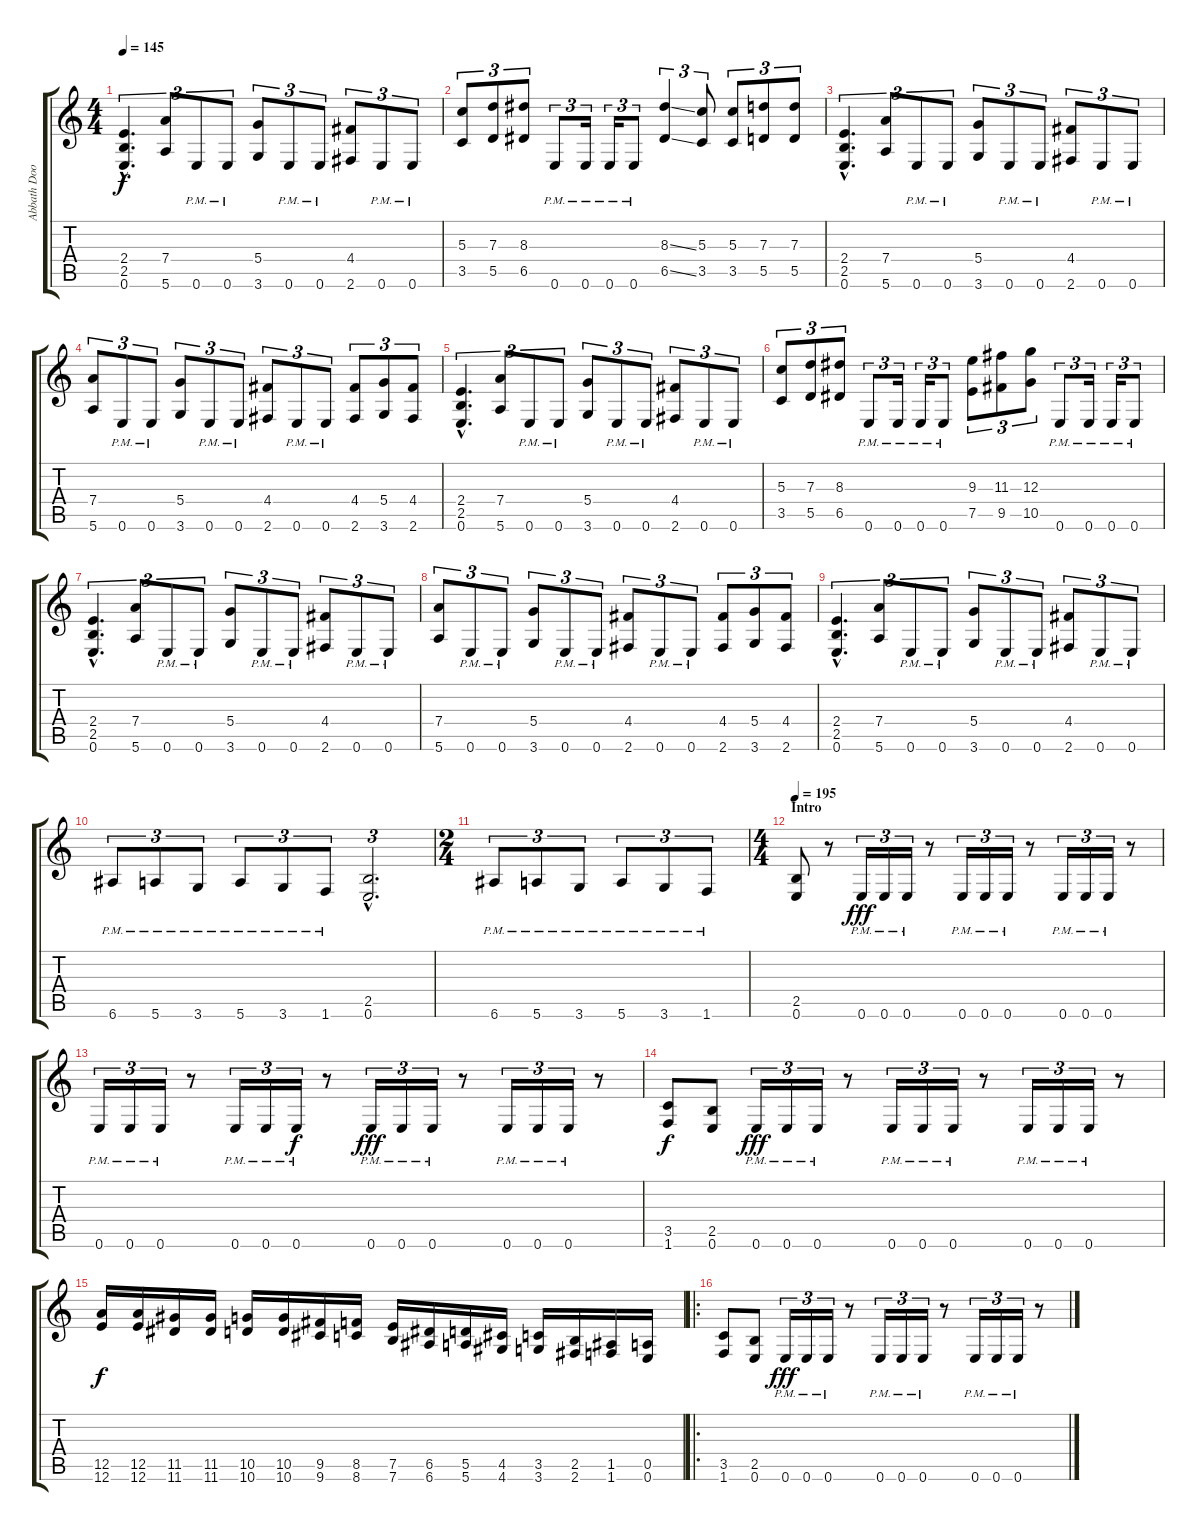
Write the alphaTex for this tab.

\track ("Abbath Doom Occulta" "Abbath Doo") {instrument distortionguitar}
\staff {score tabs}
\tuning (E4 B3 G3 D3 A2 E2) {hide}
\ts (4 4)
\tempo 145
\clef g2
\ks c
(2.4{hac} 2.5{hac} 0.6{hac}).4{d tu (3 2) dy f} (7.4 5.6).8{tu (3 2)} 0.6{pm}.8{tu (3 2)} 0.6{pm}.8{tu (3 2)} (5.4 3.6).8{tu (3 2)} 0.6{pm}.8{tu (3 2)} 0.6{pm}.8{tu (3 2)} (4.4 2.6).8{tu (3 2)} 0.6{pm}.8{tu (3 2)} 0.6{pm}.8{tu (3 2)} |
(5.3 3.5).8{tu (3 2)} (7.3 5.5).8{tu (3 2)} (8.3 6.5).8{tu (3 2)} 0.6{pm}.8{tu (3 2)} 0.6{pm}.16{tu (3 2)} 0.6{pm}.16{tu (3 2)} 0.6{pm}.8{tu (3 2)} (8.3{ss} 6.5{ss}).4{tu (3 2)} (5.3 3.5).8{tu (3 2)} (5.3 3.5).8{tu (3 2)} (7.3 5.5).8{tu (3 2)} (7.3 5.5).8{tu (3 2)} |
(2.4{hac} 2.5{hac} 0.6{hac}).4{d tu (3 2)} (7.4 5.6).8{tu (3 2)} 0.6{pm}.8{tu (3 2)} 0.6{pm}.8{tu (3 2)} (5.4 3.6).8{tu (3 2)} 0.6{pm}.8{tu (3 2)} 0.6{pm}.8{tu (3 2)} (4.4 2.6).8{tu (3 2)} 0.6{pm}.8{tu (3 2)} 0.6{pm}.8{tu (3 2)} |
(7.4 5.6).8{tu (3 2)} 0.6{pm}.8{tu (3 2)} 0.6{pm}.8{tu (3 2)} (5.4 3.6).8{tu (3 2)} 0.6{pm}.8{tu (3 2)} 0.6{pm}.8{tu (3 2)} (4.4 2.6).8{tu (3 2)} 0.6{pm}.8{tu (3 2)} 0.6{pm}.8{tu (3 2)} (4.4 2.6).8{tu (3 2)} (5.4 3.6).8{tu (3 2)} (4.4 2.6).8{tu (3 2)} |
(2.4{hac} 2.5{hac} 0.6{hac}).4{d tu (3 2)} (7.4 5.6).8{tu (3 2)} 0.6{pm}.8{tu (3 2)} 0.6{pm}.8{tu (3 2)} (5.4 3.6).8{tu (3 2)} 0.6{pm}.8{tu (3 2)} 0.6{pm}.8{tu (3 2)} (4.4 2.6).8{tu (3 2)} 0.6{pm}.8{tu (3 2)} 0.6{pm}.8{tu (3 2)} |
(5.3 3.5).8{tu (3 2)} (7.3 5.5).8{tu (3 2)} (8.3 6.5).8{tu (3 2)} 0.6{pm}.8{tu (3 2)} 0.6{pm}.16{tu (3 2)} 0.6{pm}.16{tu (3 2)} 0.6{pm}.8{tu (3 2)} (9.3 7.5).8{tu (3 2)} (11.3 9.5).8{tu (3 2)} (12.3 10.5).8{tu (3 2)} 0.6{pm}.8{tu (3 2)} 0.6{pm}.16{tu (3 2)} 0.6{pm}.16{tu (3 2)} 0.6{pm}.8{tu (3 2)} |
(2.4{hac} 2.5{hac} 0.6{hac}).4{d tu (3 2)} (7.4 5.6).8{tu (3 2)} 0.6{pm}.8{tu (3 2)} 0.6{pm}.8{tu (3 2)} (5.4 3.6).8{tu (3 2)} 0.6{pm}.8{tu (3 2)} 0.6{pm}.8{tu (3 2)} (4.4 2.6).8{tu (3 2)} 0.6{pm}.8{tu (3 2)} 0.6{pm}.8{tu (3 2)} |
(7.4 5.6).8{tu (3 2)} 0.6{pm}.8{tu (3 2)} 0.6{pm}.8{tu (3 2)} (5.4 3.6).8{tu (3 2)} 0.6{pm}.8{tu (3 2)} 0.6{pm}.8{tu (3 2)} (4.4 2.6).8{tu (3 2)} 0.6{pm}.8{tu (3 2)} 0.6{pm}.8{tu (3 2)} (4.4 2.6).8{tu (3 2)} (5.4 3.6).8{tu (3 2)} (4.4 2.6).8{tu (3 2)} |
(2.4{hac} 2.5{hac} 0.6{hac}).4{d tu (3 2)} (7.4 5.6).8{tu (3 2)} 0.6{pm}.8{tu (3 2)} 0.6{pm}.8{tu (3 2)} (5.4 3.6).8{tu (3 2)} 0.6{pm}.8{tu (3 2)} 0.6{pm}.8{tu (3 2)} (4.4 2.6).8{tu (3 2)} 0.6{pm}.8{tu (3 2)} 0.6{pm}.8{tu (3 2)} |
6.6{pm}.8{tu (3 2)} 5.6{pm}.8{tu (3 2)} 3.6{pm}.8{tu (3 2)} 5.6{pm}.8{tu (3 2)} 3.6{pm}.8{tu (3 2)} 1.6{pm}.8{tu (3 2)} (2.5{hac} 0.6{hac}).2{d tu (3 2)} |
\ts (2 4)
6.6{pm}.8{tu (3 2)} 5.6{pm}.8{tu (3 2)} 3.6{pm}.8{tu (3 2)} 5.6{pm}.8{tu (3 2)} 3.6{pm}.8{tu (3 2)} 1.6{pm}.8{tu (3 2)} |
\ts (4 4)
\section ("" "Intro")
\tempo 195
(2.5 0.6).8 r.8 0.6{pm}.16{tu (3 2) dy fff} 0.6{pm}.16{tu (3 2)} 0.6{pm}.16{tu (3 2)} r.8 0.6{pm}.16{tu (3 2)} 0.6{pm}.16{tu (3 2)} 0.6{pm}.16{tu (3 2)} r.8 0.6{pm}.16{tu (3 2)} 0.6{pm}.16{tu (3 2)} 0.6{pm}.16{tu (3 2)} r.8 |
0.6{pm}.16{tu (3 2)} 0.6{pm}.16{tu (3 2)} 0.6{pm}.16{tu (3 2)} r.8 0.6{pm}.16{tu (3 2)} 0.6{pm}.16{tu (3 2)} 0.6{pm}.16{tu (3 2) dy f} r.8 0.6{pm}.16{tu (3 2) dy fff} 0.6{pm}.16{tu (3 2)} 0.6{pm}.16{tu (3 2)} r.8 0.6{pm}.16{tu (3 2)} 0.6{pm}.16{tu (3 2)} 0.6{pm}.16{tu (3 2)} r.8 |
(3.5 1.6).8{dy f} (2.5 0.6).8 0.6{pm}.16{tu (3 2) dy fff} 0.6{pm}.16{tu (3 2)} 0.6{pm}.16{tu (3 2)} r.8 0.6{pm}.16{tu (3 2)} 0.6{pm}.16{tu (3 2)} 0.6{pm}.16{tu (3 2)} r.8 0.6{pm}.16{tu (3 2)} 0.6{pm}.16{tu (3 2)} 0.6{pm}.16{tu (3 2)} r.8 |
(12.5 12.6).16{dy f instrument guitarfretnoise} (12.5 12.6).16 (11.5 11.6).16 (11.5 11.6).16 (10.5 10.6).16 (10.5 10.6).16 (9.5 9.6).16 (8.5 8.6).16 (7.5 7.6).16 (6.5 6.6).16 (5.5 5.6).16 (4.5 4.6).16 (3.5 3.6).16 (2.5 2.6).16 (1.5 1.6).16 (0.5 0.6).16 |
\ro
(3.5 1.6).8{instrument distortionguitar} (2.5 0.6).8 0.6{pm}.16{tu (3 2) dy fff} 0.6{pm}.16{tu (3 2)} 0.6{pm}.16{tu (3 2)} r.8 0.6{pm}.16{tu (3 2)} 0.6{pm}.16{tu (3 2)} 0.6{pm}.16{tu (3 2)} r.8 0.6{pm}.16{tu (3 2)} 0.6{pm}.16{tu (3 2)} 0.6{pm}.16{tu (3 2)} r.8
